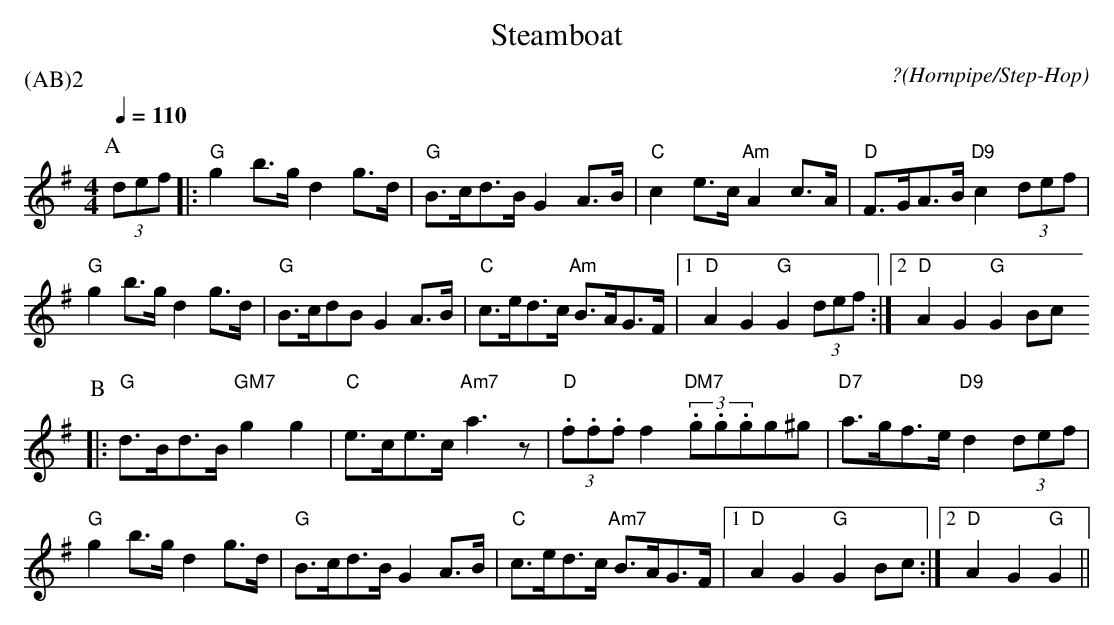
X:1
T:Steamboat
C:?(Hornpipe/Step-Hop)
P:(AB)2
M:4/4
L:1/8
Q:1/4=110
K:G
V:1
P:A
(3def|:"G"g2b>g d2g>d|"G"B>cd>B G2A>B|"C"c2e>c "Am"A2c>A|"D"F>GA>B "D9"c2(3def\
|
"G"g2b>g d2g>d|"G"B>cdB G2A>B|"C"c>ed>c "Am"B>AG>F|1"D"A2G2 "G"G2(3def:|2\
"D"A2G2 "G"G2Bc
P:B
|:"G"d>Bd>B "GM7"g2g2|"C"e>ce>c "Am7"a3z|"D"(3.f.f.ff2 "DM7"(3.g.g.gg^g|\
"D7"a>gf>e "D9"d2(3def|
"G"g2b>g d2g>d|"G"B>cd>B G2A>B|"C"c>ed>c "Am7"B>AG>F|1"D"A2G2 "G"G2Bc:|2\
"D"A2G2 "G"G2||
